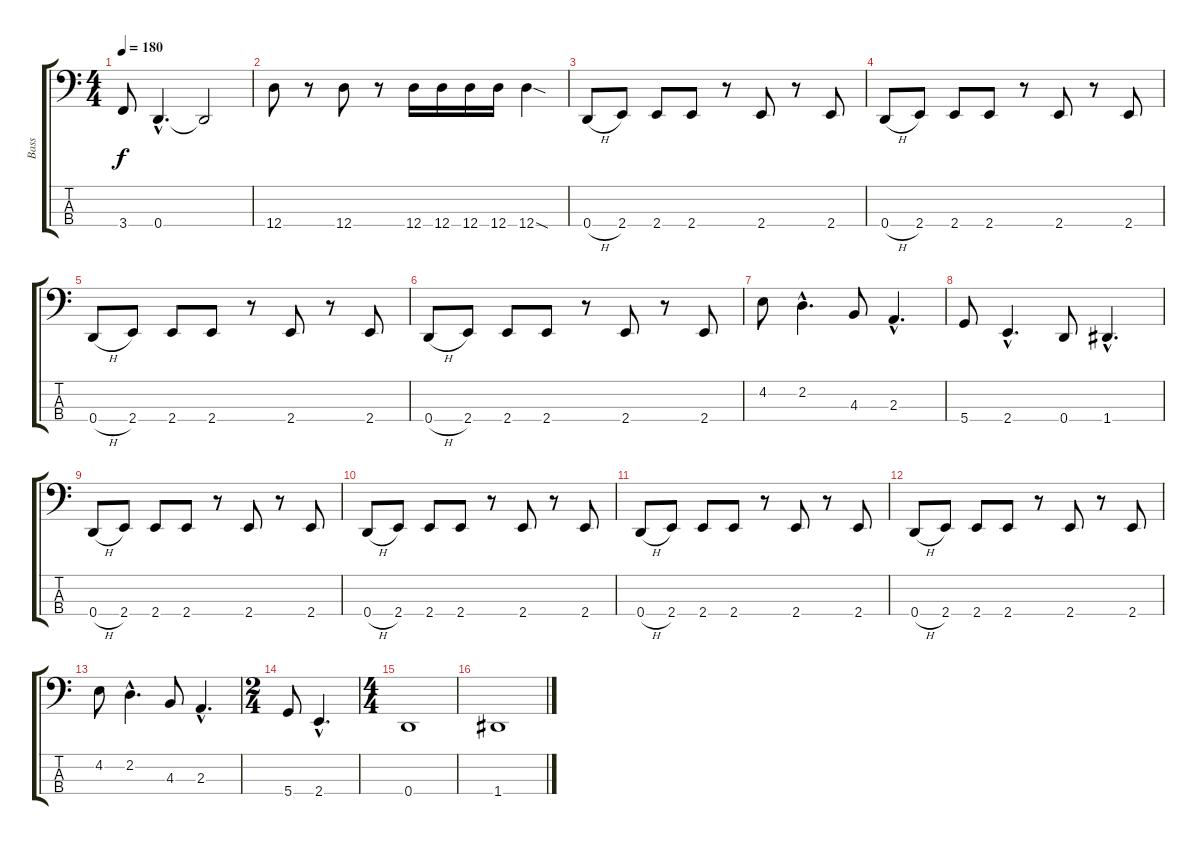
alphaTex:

\track ("Bass" "Bass") {instrument acousticbass}
\staff {score tabs}
\tuning (F2 C2 G1 D1) {hide}
\ts (4 4)
\tempo 180
\clef f4
\ks c
3.4.8{dy f} 0.4{hac}.4{d} 0.4{t}.2 |
12.4.8 r.8 12.4.8 r.8 12.4.16 12.4.16 12.4.16 12.4.16 12.4{sod}.4 |
0.4{h}.8 2.4.8 2.4.8 2.4.8 r.8 2.4.8 r.8 2.4.8 |
0.4{h}.8 2.4.8 2.4.8 2.4.8 r.8 2.4.8 r.8 2.4.8 |
0.4{h}.8 2.4.8 2.4.8 2.4.8 r.8 2.4.8 r.8 2.4.8 |
0.4{h}.8 2.4.8 2.4.8 2.4.8 r.8 2.4.8 r.8 2.4.8 |
4.2.8 2.2{hac}.4{d} 4.3.8 2.3{hac}.4{d} |
5.4.8 2.4{hac}.4{d} 0.4.8 1.4{hac}.4{d} |
0.4{h}.8 2.4.8 2.4.8 2.4.8 r.8 2.4.8 r.8 2.4.8 |
0.4{h}.8 2.4.8 2.4.8 2.4.8 r.8 2.4.8 r.8 2.4.8 |
0.4{h}.8 2.4.8 2.4.8 2.4.8 r.8 2.4.8 r.8 2.4.8 |
0.4{h}.8 2.4.8 2.4.8 2.4.8 r.8 2.4.8 r.8 2.4.8 |
4.2.8 2.2{hac}.4{d} 4.3.8 2.3{hac}.4{d} |
\ts (2 4)
5.4.8 2.4{hac}.4{d} |
\ts (4 4)
0.4.1 |
1.4.1
